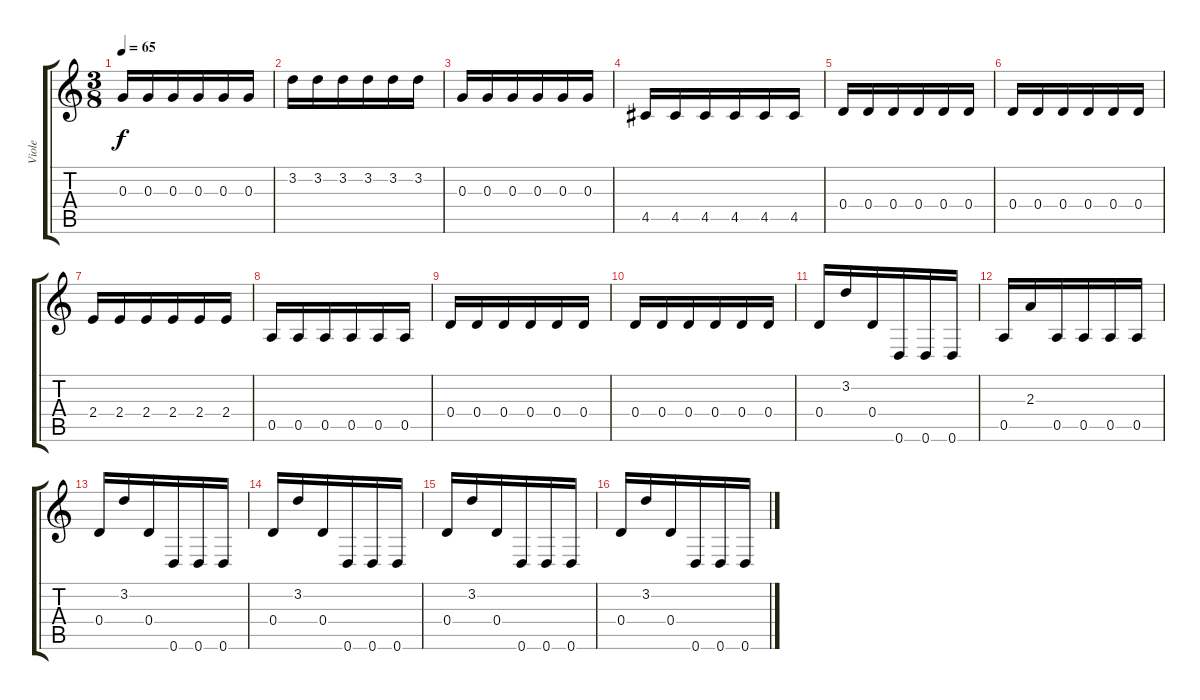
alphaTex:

\track ("Viole" "Viole") {instrument overdrivenguitar}
\staff {score tabs}
\tuning (E4 B3 G3 D3 A2 D2) {hide}
\ts (3 8)
\tempo 65
\clef g2
\ks c
0.3.16{dy f} 0.3.16 0.3.16 0.3.16 0.3.16 0.3.16 |
3.2.16 3.2.16 3.2.16 3.2.16 3.2.16 3.2.16 |
0.3.16 0.3.16 0.3.16 0.3.16 0.3.16 0.3.16 |
4.5.16 4.5.16 4.5.16 4.5.16 4.5.16 4.5.16 |
0.4.16 0.4.16 0.4.16 0.4.16 0.4.16 0.4.16 |
0.4.16 0.4.16 0.4.16 0.4.16 0.4.16 0.4.16 |
2.4.16 2.4.16 2.4.16 2.4.16 2.4.16 2.4.16 |
0.5.16 0.5.16 0.5.16 0.5.16 0.5.16 0.5.16 |
0.4.16 0.4.16 0.4.16 0.4.16 0.4.16 0.4.16 |
0.4.16 0.4.16 0.4.16 0.4.16 0.4.16 0.4.16 |
0.4.16 3.2.16 0.4.16 0.6.16 0.6.16 0.6.16 |
0.5.16 2.3.16 0.5.16 0.5.16 0.5.16 0.5.16 |
0.4.16 3.2.16 0.4.16 0.6.16 0.6.16 0.6.16 |
0.4.16 3.2.16 0.4.16 0.6.16 0.6.16 0.6.16 |
0.4.16 3.2.16 0.4.16 0.6.16 0.6.16 0.6.16 |
0.4.16 3.2.16 0.4.16 0.6.16 0.6.16 0.6.16
